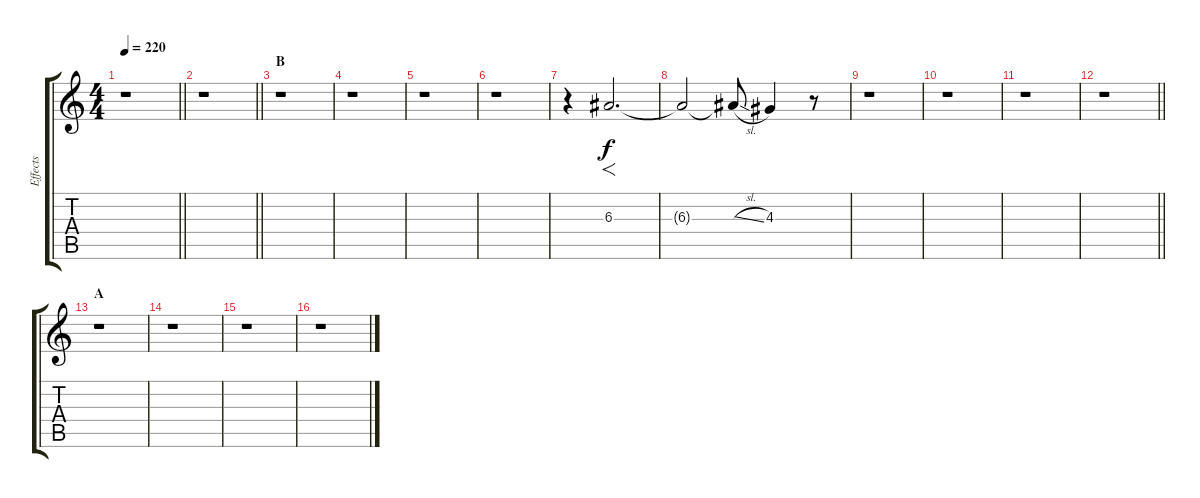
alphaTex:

\track ("Effects" "Effects") {instrument distortionguitar}
\staff {score tabs}
\tuning (Db4 Ab3 E3 B2 Gb2 Db2) {hide}
\ts (4 4)
\tempo 220
\clef g2
\barLineRight lightlight
\ks c
r.1{dy f} |
\barLineRight lightlight
r.1 |
\section ("" "B")
r.1 |
r.1 |
r.1 |
r.1 |
r.4 6.3.2{f d} |
6.3{t}.2 6.3{sl t}.8 4.3.4 r.8 |
r.1 |
r.1 |
r.1 |
\barLineRight lightlight
r.1 |
\section ("" "A")
r.1 |
r.1 |
r.1 |
r.1
